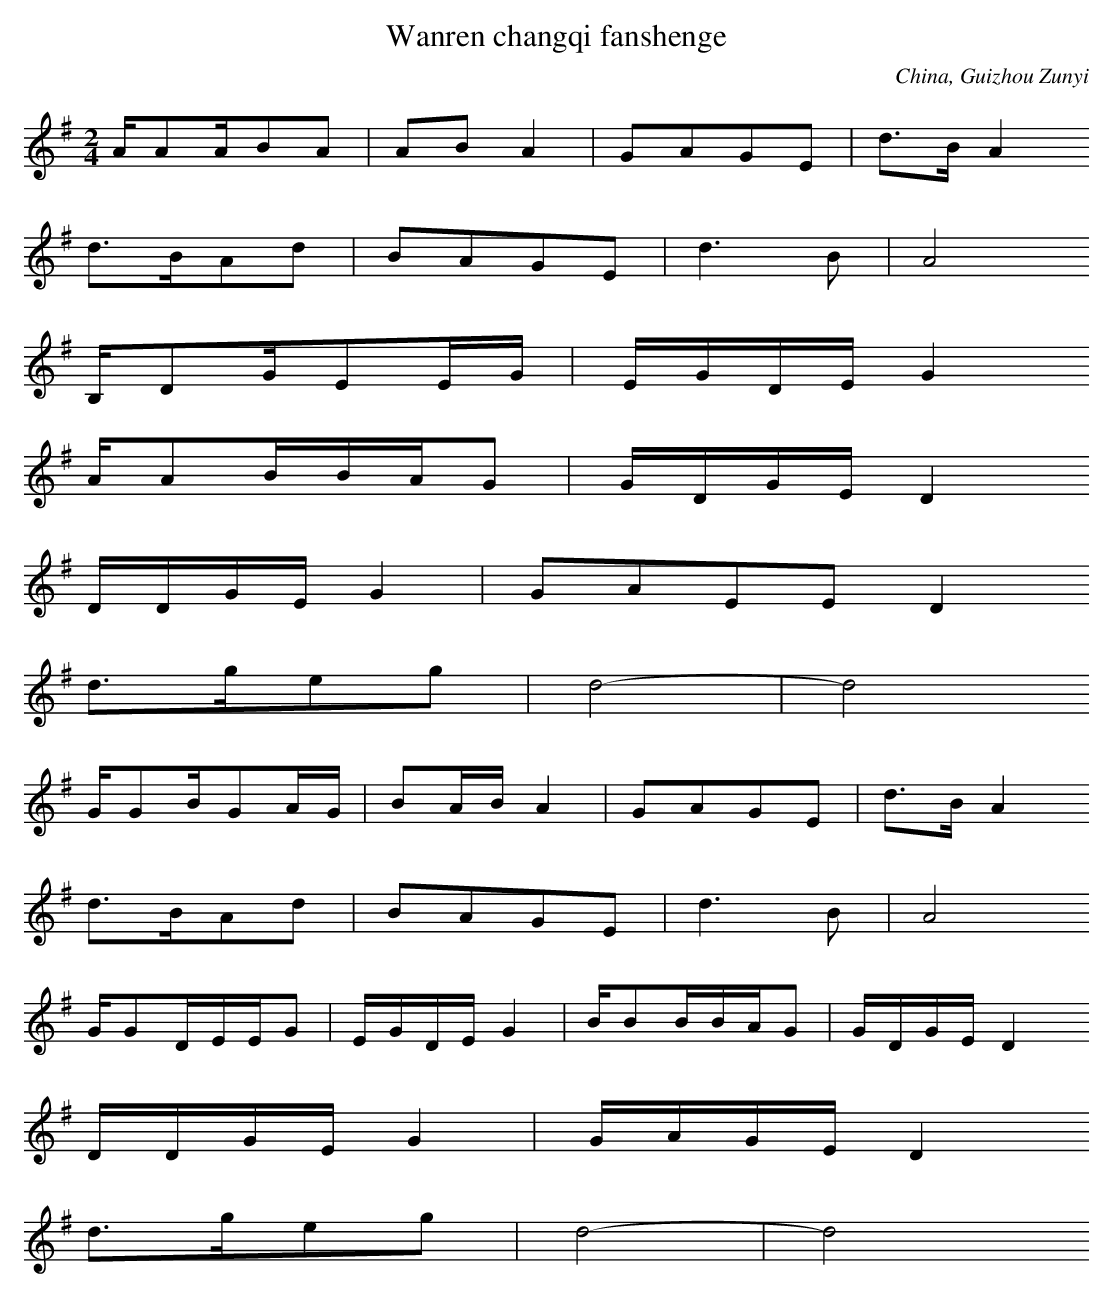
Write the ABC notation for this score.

X:1
T: Wanren changqi fanshenge
O: China, Guizhou Zunyi
M: 2/4
L: 1/16
K: G
AA2AB2A2 | A2B2A4 | G2A2G2E2 | d3BA4
d3BA2d2 | B2A2G2E2 | d6B2 | A8
B,D2GE2EG | EGDEG4
AA2BBAG2 | GDGED4
DDGEG4 | G2A2E2E2D4
d3ge2g2 | d8- | d8
GG2BG2AG | B2ABA4 | G2A2G2E2 | d3BA4
d3BA2d2 | B2A2G2E2 | d6B2 | A8
GG2DEEG2 | EGDEG4 | BB2BBAG2 | GDGED4
DDGEG4 | GAGED4
d3ge2g2 | d8- | d8
